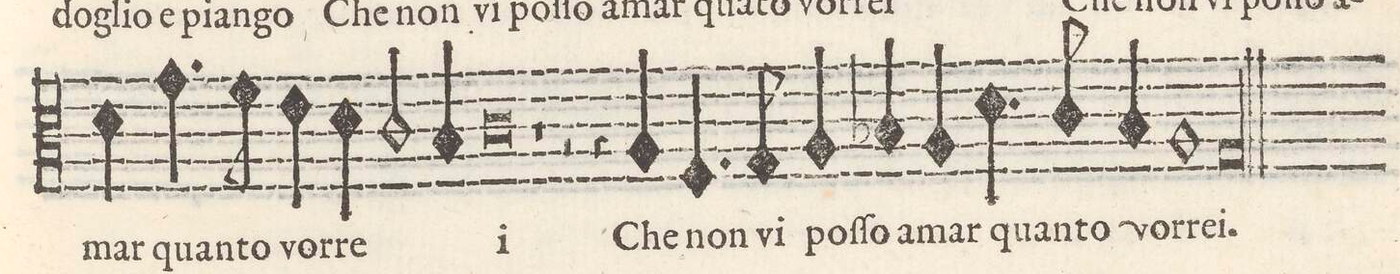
**kern	**text
*I"TENORE	*
*clefC3	*
*k[]	*
*M2/1	*
4d\	-mar
4.g\	quan-
8f\	-to
4e\	vor-
4d\	-re-
2c/	.
4B/	.
=35-	=35-
0c	-i
=36-	=36-
1r	.
2r	.
4rF	.
4A/	Che
=37-	=37-
4.F/	non
8G/	vi
4A/	poſ-
4B-X/	ſo a-
4A/	-mar
4.d\	quan-
8c/	-to
4B-/	vor-
=38-	=38-
1A	-re-
0.G	-i.
=39-	=39-
=-	=-
*-	*-
